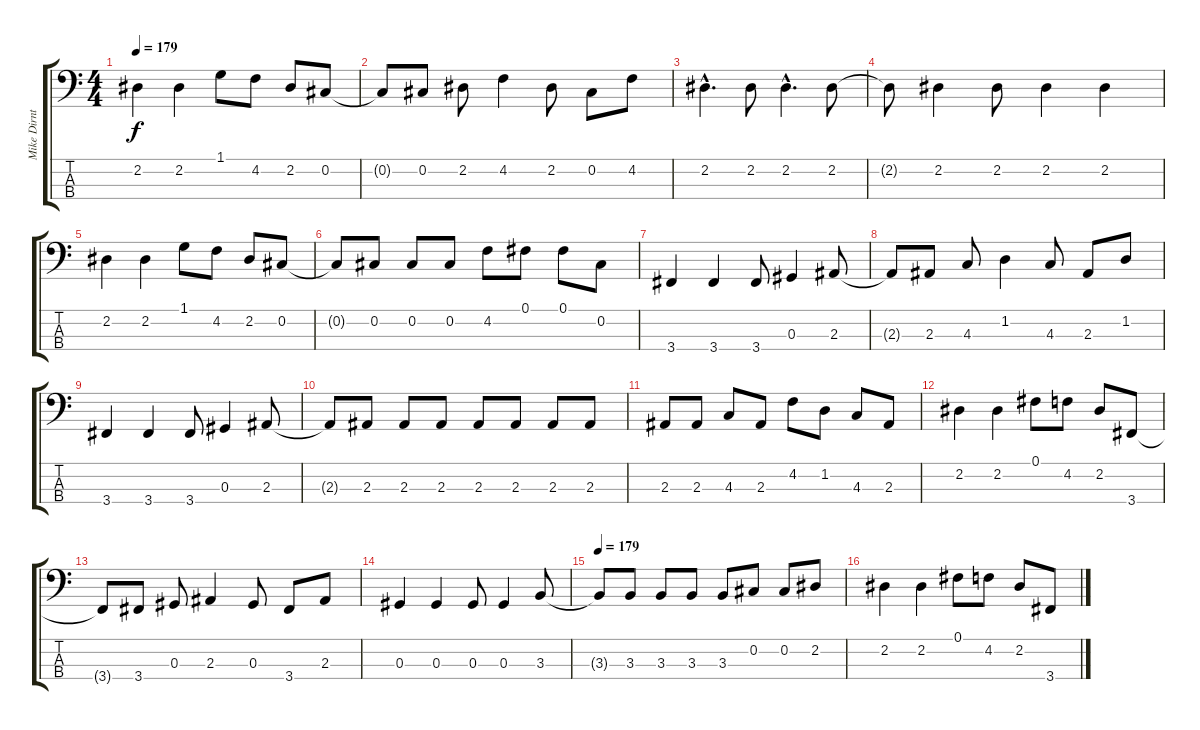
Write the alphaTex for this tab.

\track ("Mike Dirnt" "Mike Dirnt") {instrument electricbassfinger}
\staff {score tabs}
\tuning (Gb2 Db2 Ab1 Eb1) {hide}
\ts (4 4)
\tempo 179
\clef f4
\ks c
2.2.4{dy f} 2.2.4 1.1.8 4.2.8 2.2.8 0.2.8 |
0.2{t}.8 0.2.8 2.2.8 4.2.4 2.2.8 0.2.8 4.2.8 |
2.2{hac}.4{d} 2.2.8 2.2{hac}.4{d} 2.2.8 |
2.2{t}.8 2.2.4 2.2.8 2.2.4 2.2.4 |
2.2.4 2.2.4 1.1.8 4.2.8 2.2.8 0.2.8 |
0.2{t}.8 0.2.8 0.2.8 0.2.8 4.2.8 0.1.8 0.1.8 0.2.8 |
3.4.4 3.4.4 3.4.8 0.3.4 2.3.8 |
2.3{t}.8 2.3.8 4.3.8 1.2.4 4.3.8 2.3.8 1.2.8 |
3.4.4 3.4.4 3.4.8 0.3.4 2.3.8 |
2.3{t}.8 2.3.8 2.3.8 2.3.8 2.3.8 2.3.8 2.3.8 2.3.8 |
2.3.8 2.3.8 4.3.8 2.3.8 4.2.8 1.2.8 4.3.8 2.3.8 |
2.2.4 2.2.4 0.1.8 4.2.8 2.2.8 3.4.8 |
3.4{t}.8 3.4.8 0.3.8 2.3.4 0.3.8 3.4.8 2.3.8 |
0.3.4 0.3.4 0.3.8 0.3.4 3.3.8 |
\tempo 179
3.3{t}.8 3.3.8 3.3.8 3.3.8 3.3.8 0.2.8 0.2.8 2.2.8 |
2.2.4 2.2.4 0.1.8 4.2.8 2.2.8 3.4.8
